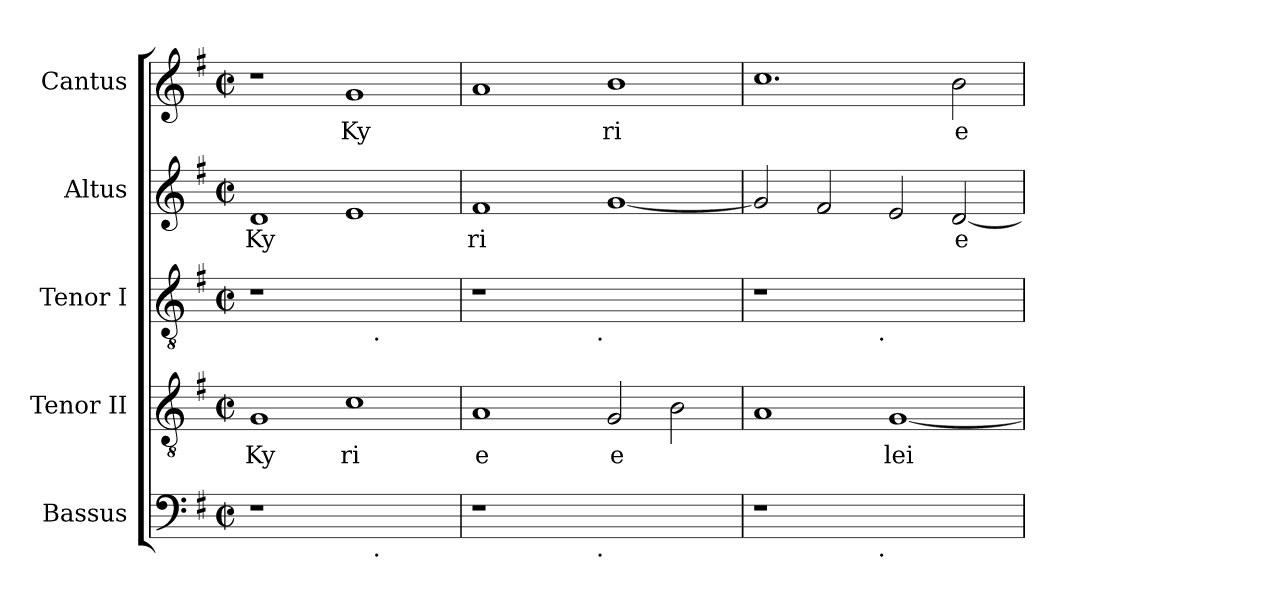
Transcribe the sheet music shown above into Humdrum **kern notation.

**kern	**kern	**text	**kern	**kern	**text	**kern	**text
*part5	*part4	*part4	*part3	*part2	*part2	*part1	*part1
*staff5	*staff4	*staff4	*staff3	*staff2	*staff2	*staff1	*staff1
*I"Bassus	*I"Tenor II	*	*I"Tenor I	*I"Altus	*	*I"Cantus	*
*I'B	*I'T II	*	*I'T I	*I'A	*	*I'C	*
!!LO:PB:g=z
*stria5	*stria5	*	*stria5	*stria5	*	*stria5	*
*clefF4	*clefGv2	*	*clefGv2	*clefG2	*	*clefG2	*
*k[f#]	*k[f#]	*	*k[f#]	*k[f#]	*	*k[f#]	*
*G:	*G:	*	*G:	*G:	*	*G:	*
*M2/2	*M2/2	*	*M2/2	*M2/2	*	*M2/2	*
*met(c|)	*met(c|)	*	*met(c|)	*met(c|)	*	*met(c|)	*
=1	=1	=1	=1	=1	=1	=1	=1
!	!	!LO:LY:b:cj	!	!	!LO:LY:b:cj	!	!
1r	1G	Ky	1r	1d	Ky	1r	.
!	!	!LO:LY:b:cj	!	!	!LO:LY:b:cj	!	!LO:LY:b:cj
8ryy	1c	ri	8ryy	1e	.	1g	Ky-
!	!	!	!LO:TX:b:t=.	!	!	!	!
!LO:TX:b:t=.	!	!	!	!	!	!	!
2..ryy	.	.	2..ryy	.	.	.	.
=2	=2	=2	=2	=2	=2	=2	=2
!	!	!LO:LY:b:cj	!	!	!LO:LY:b:cj	!	!LO:LY:b:cj
*^	*	*	*^	*	*	*	*
1r	2ryy	1A	e	1r	2ryy	1f#	ri	1a	--
.	4...ryy	.	.	.	4...ryy	.	.	.	.
!	!	!	!	!	!LO:TX:b:t=.	!	!	!	!
!	!LO:TX:b:t=.	!	!	!	!	!	!	!	!
.	1ryy	.	.	.	1ryy	.	.	.	.
!	!	!	!LO:LY:b:cj	!	!	!	!LO:LY:b:cj	!	!LO:LY:b:cj
1ryy	.	2G/	e	1ryy	.	[<1g	.	1b	-ri-
!	!	!	!LO:LY:b:cj	!	!	!	!	!	!
.	.	2B\	.	.	.	.	.	.	.
.	32ryy	.	.	.	32ryy	.	.	.	.
=3	=3	=3	=3	=3	=3	=3	=3	=3	=3
!	!	!	!LO:LY:b:cj	!	!	!	!LO:LY:b:cj	!	!LO:LY:b:cj
1r	2ryy	1A	.	1r	2ryy	2g/]	.	1.cc	--
!	!	!	!	!	!	!	!LO:LY:b:cj	!	!
.	4...ryy	.	.	.	4...ryy	2f#/	.	.	.
!	!	!	!	!	!LO:TX:b:t=.	!	!	!	!
!	!LO:TX:b:t=.	!	!	!	!	!	!	!	!
.	1ryy	.	.	.	1ryy	.	.	.	.
!	!	!	!LO:LY:b:cj	!	!	!	!LO:LY:b:cj	!	!
1ryy	.	[<1G	lei	1ryy	.	2e/	.	.	.
!	!	!	!	!	!	!	!LO:LY:b:cj	!	!LO:LY:b:cj
.	.	.	.	.	.	[<2d/	e	2b\	-e
.	32ryy	.	.	.	32ryy	.	.	.	.
*v	*v	*	*	*v	*v	*	*	*	*
=	=	=	=	=	=	=	=
*-	*-	*-	*-	*-	*-	*-	*-
